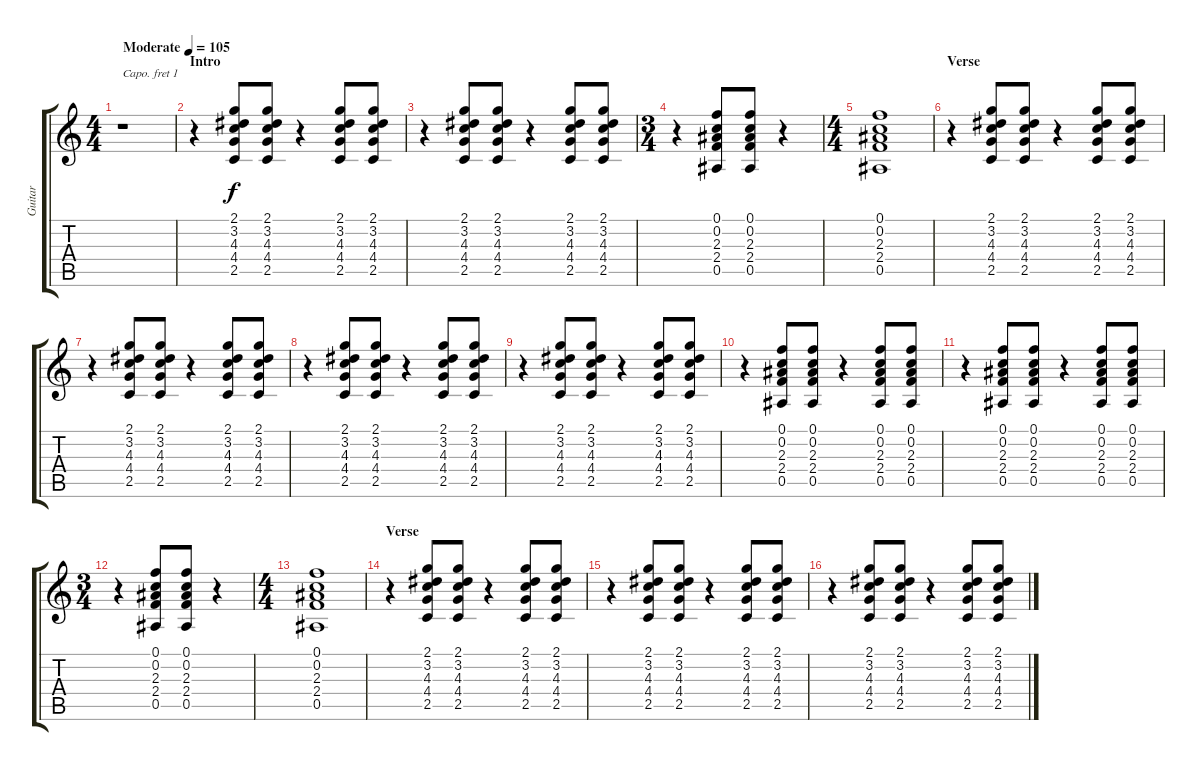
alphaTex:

\track ("Guitar" "Guitar") {instrument acousticguitarsteel}
\staff {score tabs}
\capo 1
\tuning (E4 B3 G3 D3 A2 E2) {hide}
\ts (4 4)
\tempo (105 "Moderate")
\clef g2
\ks c
r.1{dy f instrument acousticguitarsteel} |
\section ("" "Intro")
r.4 (2.1 3.2 4.3 4.4 2.5).8 (2.1 3.2 4.3 4.4 2.5).8 r.4 (2.1 3.2 4.3 4.4 2.5).8 (2.1 3.2 4.3 4.4 2.5).8 |
r.4 (2.1 3.2 4.3 4.4 2.5).8 (2.1 3.2 4.3 4.4 2.5).8 r.4 (2.1 3.2 4.3 4.4 2.5).8 (2.1 3.2 4.3 4.4 2.5).8 |
\ts (3 4)
r.4 (0.1 0.2 2.3 2.4 0.5).8 (0.1 0.2 2.3 2.4 0.5).8 r.4 |
\ts (4 4)
(0.1 0.2 2.3 2.4 0.5).1 |
\section ("" "Verse")
r.4 (2.1 3.2 4.3 4.4 2.5).8 (2.1 3.2 4.3 4.4 2.5).8 r.4 (2.1 3.2 4.3 4.4 2.5).8 (2.1 3.2 4.3 4.4 2.5).8 |
r.4 (2.1 3.2 4.3 4.4 2.5).8 (2.1 3.2 4.3 4.4 2.5).8 r.4 (2.1 3.2 4.3 4.4 2.5).8 (2.1 3.2 4.3 4.4 2.5).8 |
r.4 (2.1 3.2 4.3 4.4 2.5).8 (2.1 3.2 4.3 4.4 2.5).8 r.4 (2.1 3.2 4.3 4.4 2.5).8 (2.1 3.2 4.3 4.4 2.5).8 |
r.4 (2.1 3.2 4.3 4.4 2.5).8 (2.1 3.2 4.3 4.4 2.5).8 r.4 (2.1 3.2 4.3 4.4 2.5).8 (2.1 3.2 4.3 4.4 2.5).8 |
r.4 (0.1 0.2 2.3 2.4 0.5).8 (0.1 0.2 2.3 2.4 0.5).8 r.4 (0.1 0.2 2.3 2.4 0.5).8 (0.1 0.2 2.3 2.4 0.5).8 |
r.4 (0.1 0.2 2.3 2.4 0.5).8 (0.1 0.2 2.3 2.4 0.5).8 r.4 (0.1 0.2 2.3 2.4 0.5).8 (0.1 0.2 2.3 2.4 0.5).8 |
\ts (3 4)
r.4 (0.1 0.2 2.3 2.4 0.5).8 (0.1 0.2 2.3 2.4 0.5).8 r.4 |
\ts (4 4)
(0.1 0.2 2.3 2.4 0.5).1 |
\section ("" "Verse")
r.4 (2.1 3.2 4.3 4.4 2.5).8 (2.1 3.2 4.3 4.4 2.5).8 r.4 (2.1 3.2 4.3 4.4 2.5).8 (2.1 3.2 4.3 4.4 2.5).8 |
r.4 (2.1 3.2 4.3 4.4 2.5).8 (2.1 3.2 4.3 4.4 2.5).8 r.4 (2.1 3.2 4.3 4.4 2.5).8 (2.1 3.2 4.3 4.4 2.5).8 |
r.4 (2.1 3.2 4.3 4.4 2.5).8 (2.1 3.2 4.3 4.4 2.5).8 r.4 (2.1 3.2 4.3 4.4 2.5).8 (2.1 3.2 4.3 4.4 2.5).8
